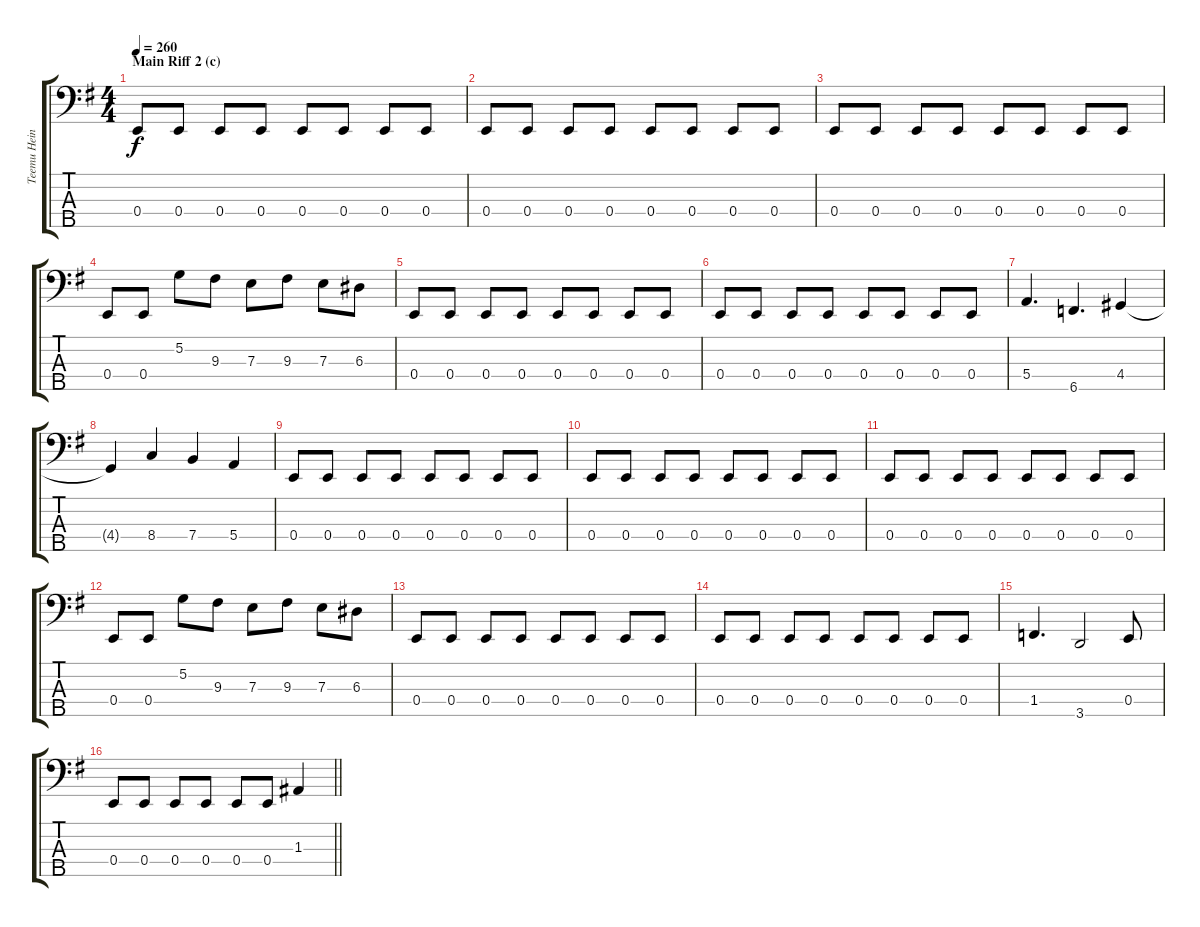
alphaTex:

\track ("Teemu Heinola (bass)" "Teemu Hein") {instrument electricbasspick}
\staff {score tabs}
\tuning (G2 D2 A1 E1 B0) {hide}
\ts (4 4)
\section ("" "Main Riff 2 (c)")
\tempo 260
\clef f4
\ks eminor
0.4.8{dy f} 0.4.8 0.4.8 0.4.8 0.4.8 0.4.8 0.4.8 0.4.8 |
0.4.8 0.4.8 0.4.8 0.4.8 0.4.8 0.4.8 0.4.8 0.4.8 |
0.4.8 0.4.8 0.4.8 0.4.8 0.4.8 0.4.8 0.4.8 0.4.8 |
0.4.8 0.4.8 5.2.8 9.3.8 7.3.8 9.3.8 7.3.8 6.3.8 |
0.4.8 0.4.8 0.4.8 0.4.8 0.4.8 0.4.8 0.4.8 0.4.8 |
0.4.8 0.4.8 0.4.8 0.4.8 0.4.8 0.4.8 0.4.8 0.4.8 |
5.4.4{d} 6.5.4{d} 4.4.4 |
4.4{t}.4 8.4.4 7.4.4 5.4.4 |
0.4.8 0.4.8 0.4.8 0.4.8 0.4.8 0.4.8 0.4.8 0.4.8 |
0.4.8 0.4.8 0.4.8 0.4.8 0.4.8 0.4.8 0.4.8 0.4.8 |
0.4.8 0.4.8 0.4.8 0.4.8 0.4.8 0.4.8 0.4.8 0.4.8 |
0.4.8 0.4.8 5.2.8 9.3.8 7.3.8 9.3.8 7.3.8 6.3.8 |
0.4.8 0.4.8 0.4.8 0.4.8 0.4.8 0.4.8 0.4.8 0.4.8 |
0.4.8 0.4.8 0.4.8 0.4.8 0.4.8 0.4.8 0.4.8 0.4.8 |
1.4.4{d} 3.5.2 0.4.8 |
\barLineRight lightlight
0.4.8 0.4.8 0.4.8 0.4.8 0.4.8 0.4.8 1.3.4
